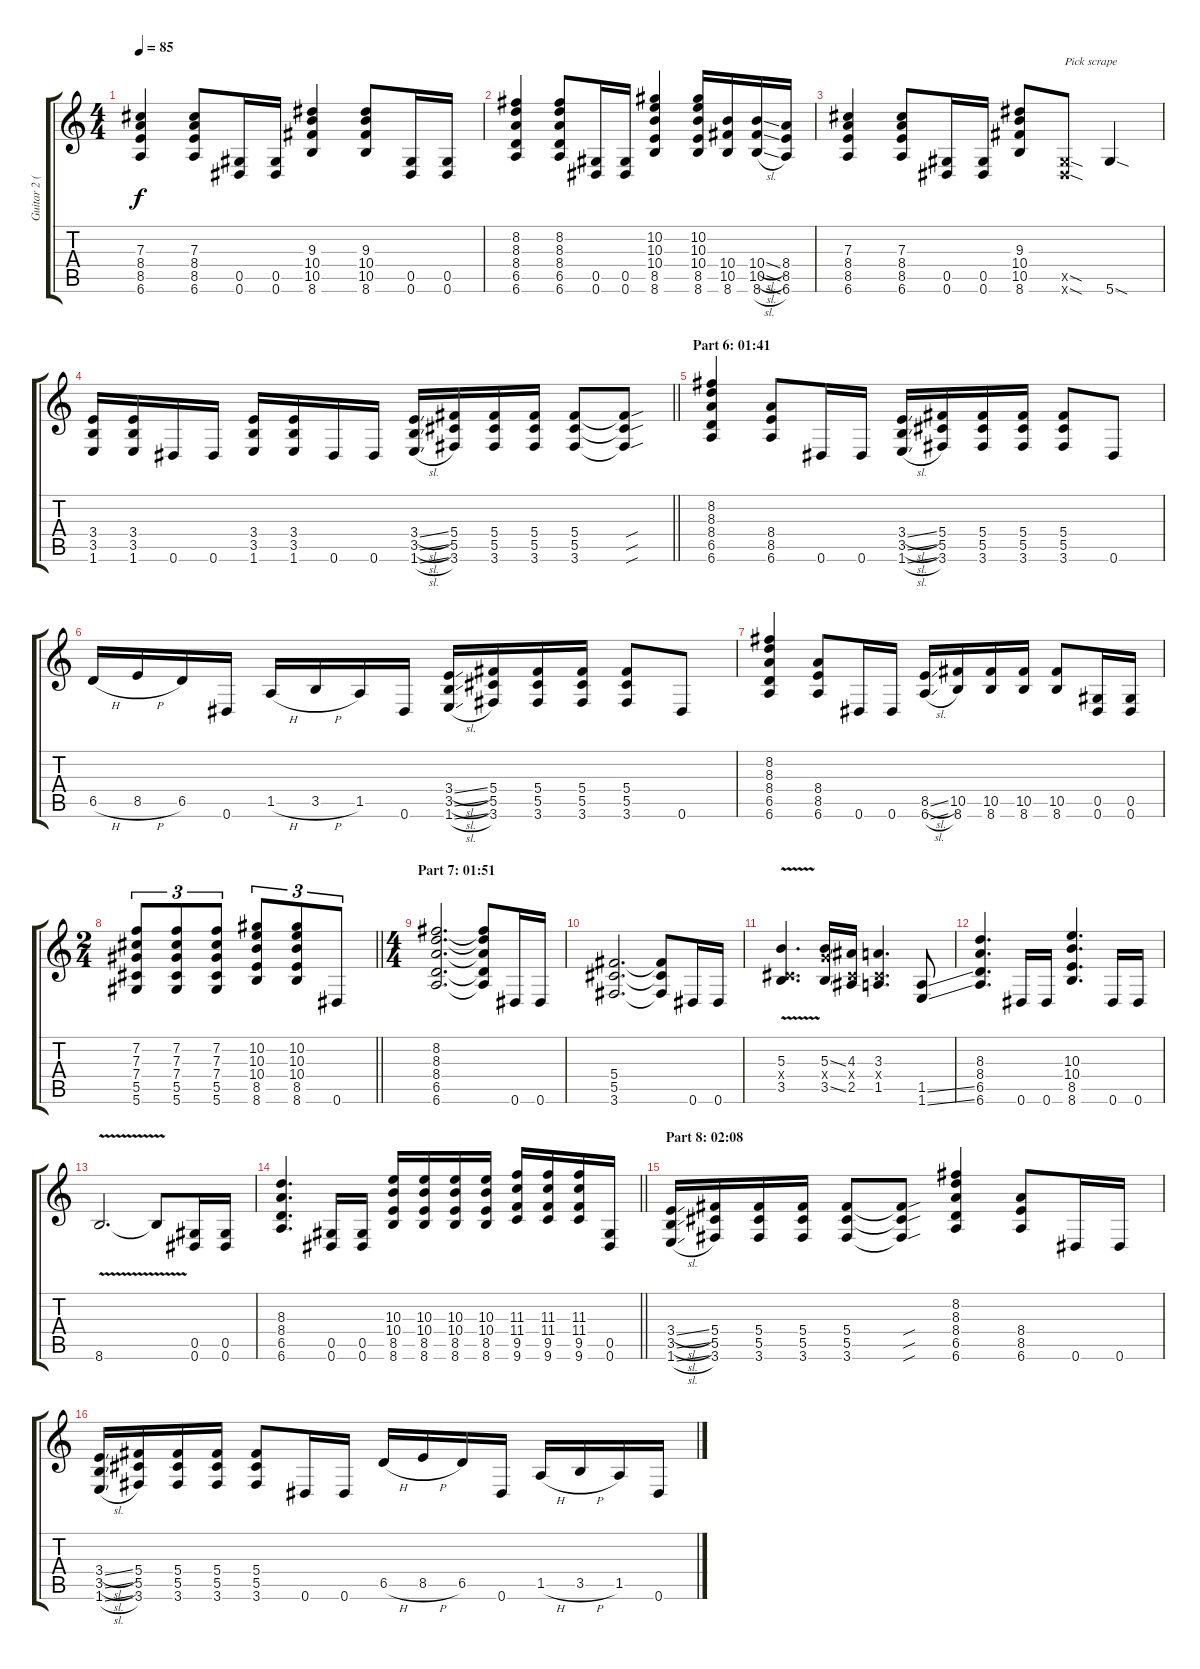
\track ("Guitar 2 (Distortion)" "Guitar 2 (") {instrument distortionguitar}
\staff {score tabs}
\tuning (Eb4 Bb3 Gb3 Db3 Ab2 Eb2) {hide}
\ts (4 4)
\tempo 85
\clef g2
\ks c
(7.3 8.4 8.5 6.6).4{dy f} (7.3 8.4 8.5 6.6).8 (0.5 0.6).16 (0.5 0.6).16 (9.3 10.4 10.5 8.6).4 (9.3 10.4 10.5 8.6).8 (0.5 0.6).16 (0.5 0.6).16 |
(8.2 8.3 8.4 6.5 6.6).4 (8.2 8.3 8.4 6.5 6.6).8 (0.5 0.6).16 (0.5 0.6).16 (10.2 10.3 10.4 8.5 8.6).4 (10.2 10.3 10.4 8.5 8.6).16 (10.4 10.5 8.6).16 (10.4{sl} 10.5{sl} 8.6{sl}).16 (8.4 8.5 6.6).16 |
(7.3 8.4 8.5 6.6).4 (7.3 8.4 8.5 6.6).8 (0.5 0.6).16 (0.5 0.6).16 (9.3 10.4 10.5 8.6).8 (0.5{sod x} 0.6{sod x}).8{txt "Pick scrape"} 5.6{sod}.4 |
\barLineRight lightlight
(3.4 3.5 1.6).16 (3.4 3.5 1.6).16 0.6.16 0.6.16 (3.4 3.5 1.6).16 (3.4 3.5 1.6).16 0.6.16 0.6.16 (3.4{sl} 3.5{sl} 1.6{sl}).16 (5.4 5.5 3.6).16 (5.4 5.5 3.6).16 (5.4 5.5 3.6).16 (5.4 5.5 3.6).8 (5.4{sou t} 5.5{sou t} 3.6{sou t}).8 |
\section ("" "Part 6: 01:41")
(8.2 8.3 8.4 6.5 6.6).4 (8.4 8.5 6.6).8 0.6.16 0.6.16 (3.4{sl} 3.5{sl} 1.6{sl}).16 (5.4 5.5 3.6).16 (5.4 5.5 3.6).16 (5.4 5.5 3.6).16 (5.4 5.5 3.6).8 0.6.8 |
6.5{h}.16 8.5{h}.16 6.5.16 0.6.16 1.5{h}.16 3.5{h}.16 1.5.16 0.6.16 (3.4{sl} 3.5{sl} 1.6{sl}).16 (5.4 5.5 3.6).16 (5.4 5.5 3.6).16 (5.4 5.5 3.6).16 (5.4 5.5 3.6).8 0.6.8 |
(8.2 8.3 8.4 6.5 6.6).4 (8.4 8.5 6.6).8 0.6.16 0.6.16 (8.5{sl} 6.6{sl}).16 (10.5 8.6).16 (10.5 8.6).16 (10.5 8.6).16 (10.5 8.6).8 (0.5 0.6).16 (0.5 0.6).16 |
\ts (2 4)
\barLineRight lightlight
(7.2 7.3 7.4 5.5 5.6).8{tu (3 2)} (7.2 7.3 7.4 5.5 5.6).8{tu (3 2)} (7.2 7.3 7.4 5.5 5.6).8{tu (3 2)} (10.2 10.3 10.4 8.5 8.6).8{tu (3 2)} (10.2 10.3 10.4 8.5 8.6).8{tu (3 2)} 0.6.8{tu (3 2)} |
\ts (4 4)
\section ("" "Part 7: 01:51")
(8.2 8.3 8.4 6.5 6.6).2{d} (8.2{t} 8.3{t} 8.4{t} 6.5{t} 6.6{t}).8 0.6.16 0.6.16 |
(5.4 5.5 3.6).2{d} (5.4{t} 5.5{t} 3.6{t}).8 0.6.16 0.6.16 |
(5.3{v} 0.4{x} 3.5{v}).4{d} (5.3{ss} 6.4{x} 3.5{ss}).16 (4.3 0.4{x} 2.5).16 (3.3 0.4{x} 1.5).4{d} (1.5{ss} 1.6{ss}).8 |
(8.3 8.4 6.5 6.6).4{d} 0.6.16 0.6.16 (10.3 10.4 8.5 8.6).4{d} 0.6.16 0.6.16 |
8.6{v}.2{d} 8.6{t}.8 (0.5 0.6).16 (0.5 0.6).16 |
\barLineRight lightlight
(8.3 8.4 6.5 6.6).4{d} (0.5 0.6).16 (0.5 0.6).16 (10.3 10.4 8.5 8.6).16 (10.3 10.4 8.5 8.6).16 (10.3 10.4 8.5 8.6).16 (10.3 10.4 8.5 8.6).16 (11.3 11.4 9.5 9.6).16 (11.3 11.4 9.5 9.6).16 (11.3 11.4 9.5 9.6).16 (0.5 0.6).16 |
\section ("" "Part 8: 02:08")
(3.4{sl} 3.5{sl} 1.6{sl}).16 (5.4 5.5 3.6).16 (5.4 5.5 3.6).16 (5.4 5.5 3.6).16 (5.4 5.5 3.6).8 (5.4{sou t} 5.5{sou t} 3.6{sou t}).8 (8.2 8.3 8.4 6.5 6.6).4 (8.4 8.5 6.6).8 0.6.16 0.6.16 |
(3.4{sl} 3.5{sl} 1.6{sl}).16 (5.4 5.5 3.6).16 (5.4 5.5 3.6).16 (5.4 5.5 3.6).16 (5.4 5.5 3.6).8 0.6.16 0.6.16 6.5{h}.16 8.5{h}.16 6.5.16 0.6.16 1.5{h}.16 3.5{h}.16 1.5.16 0.6.16
